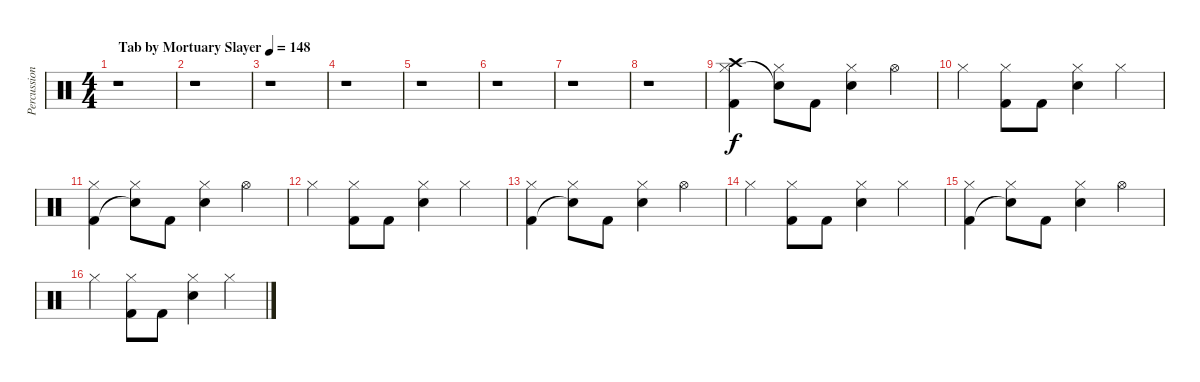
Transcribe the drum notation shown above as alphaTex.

\track ("Percussions" "Percussion") {instrument percussion}
\staff {score}
\articulation defaults
\ts (4 4)
\tempo (148 "Tab by Mortuary Slayer")
\clef neutral
\ks c
r.1{dy f} |
r.1 |
r.1 |
r.1 |
r.1 |
r.1 |
r.1 |
r.1 |
("Crash high (hit)" "Hi-Hat (closed)" "Kick (hit) 2").4 ("Hi-Hat (closed)" "Snare (hit)"{t}).8 "Kick (hit) 2".8 ("Hi-Hat (closed)" "Electric Snare (hit)").4 "Hi-Hat (open)".4 |
"Hi-Hat (closed)".4 ("Hi-Hat (closed)" "Kick (hit) 2").8 "Kick (hit) 2".8 ("Hi-Hat (closed)" "Electric Snare (hit)").4 "Hi-Hat (closed)".4 |
("Hi-Hat (closed)" "Kick (hit) 2").4 ("Hi-Hat (closed)" "Snare (hit)"{t}).8 "Kick (hit) 2".8 ("Hi-Hat (closed)" "Electric Snare (hit)").4 "Hi-Hat (open)".4 |
"Hi-Hat (closed)".4 ("Hi-Hat (closed)" "Kick (hit) 2").8 "Kick (hit) 2".8 ("Hi-Hat (closed)" "Electric Snare (hit)").4 "Hi-Hat (closed)".4 |
("Hi-Hat (closed)" "Kick (hit) 2").4 ("Hi-Hat (closed)" "Snare (hit)"{t}).8 "Kick (hit) 2".8 ("Hi-Hat (closed)" "Electric Snare (hit)").4 "Hi-Hat (open)".4 |
"Hi-Hat (closed)".4 ("Hi-Hat (closed)" "Kick (hit) 2").8 "Kick (hit) 2".8 ("Hi-Hat (closed)" "Electric Snare (hit)").4 "Hi-Hat (closed)".4 |
("Hi-Hat (closed)" "Kick (hit) 2").4 ("Hi-Hat (closed)" "Snare (hit)"{t}).8 "Kick (hit) 2".8 ("Hi-Hat (closed)" "Electric Snare (hit)").4 "Hi-Hat (open)".4 |
"Hi-Hat (closed)".4 ("Hi-Hat (closed)" "Kick (hit) 2").8 "Kick (hit) 2".8 ("Hi-Hat (closed)" "Electric Snare (hit)").4 "Hi-Hat (closed)".4
